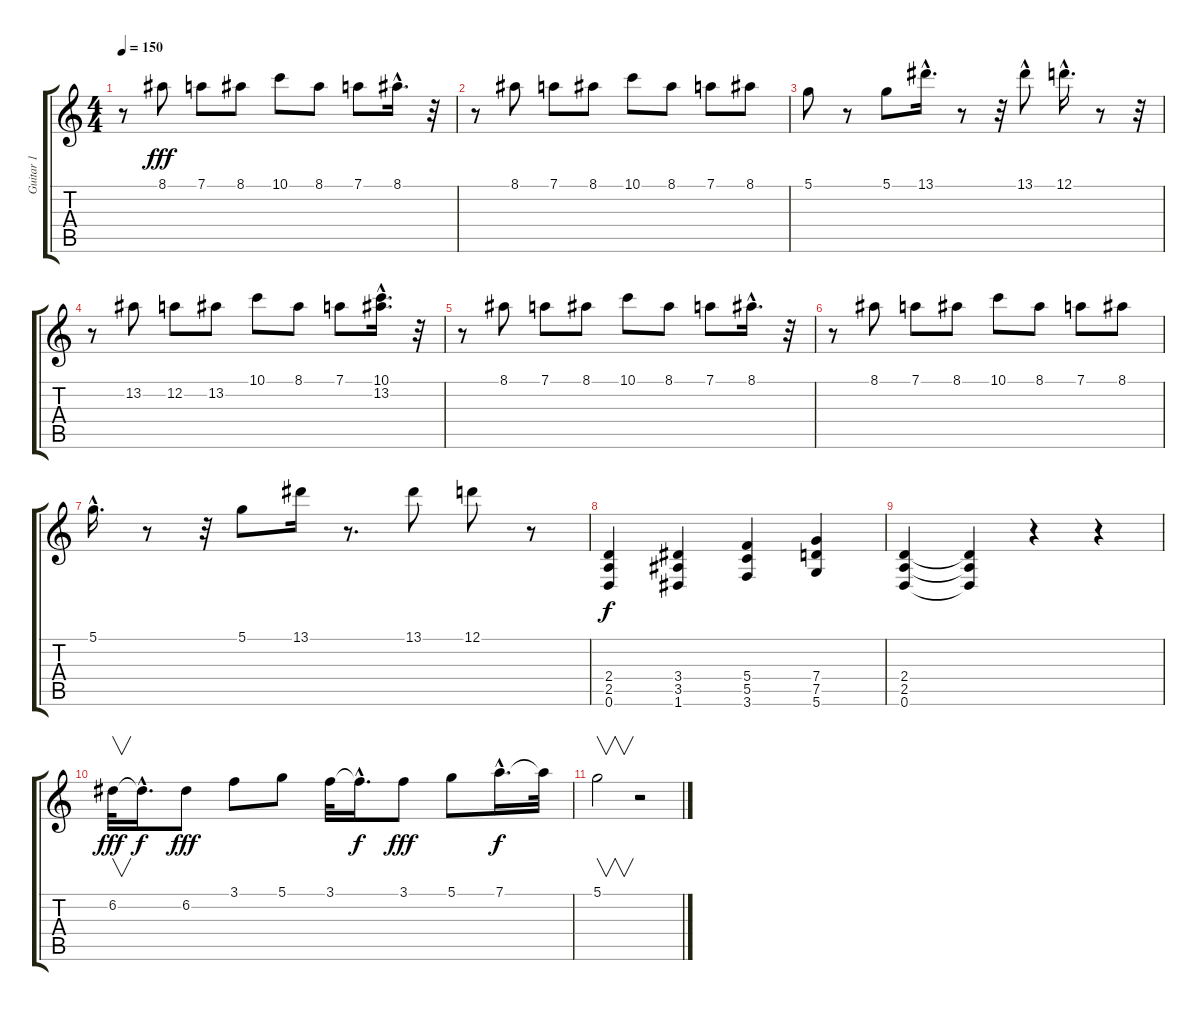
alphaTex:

\track ("Guitar 1" "Guitar 1") {instrument distortionguitar}
\staff {score tabs}
\tuning (D4 A3 F3 C3 G2 D2) {hide}
\ts (4 4)
\tempo 150
\clef g2
\ks c
r.8{dy fff} 8.1.8 7.1.8 8.1.8 10.1.8 8.1.8 7.1.8 8.1{hac}.16{d} r.32 |
r.8 8.1.8 7.1.8 8.1.8 10.1.8 8.1.8 7.1.8 8.1.8 |
5.1.8 r.8 5.1.8 13.1{hac}.16{d} r.8 r.32 13.1{hac}.8 12.1{hac}.16{d} r.8 r.32 |
r.8 13.2.8 12.2.8 13.2.8 10.1.8 8.1.8 7.1.8 (10.1 13.2{hac}).16{d} r.32 |
r.8 8.1.8 7.1.8 8.1.8 10.1.8 8.1.8 7.1.8 8.1{hac}.16{d} r.32 |
r.8 8.1.8 7.1.8 8.1.8 10.1.8 8.1.8 7.1.8 8.1.8 |
5.1{hac}.16{d} r.8 r.32 5.1.8 13.1.16 r.8{d} 13.1.8 12.1.8 r.8 |
(2.4 2.5 0.6).4{dy f} (3.4 3.5 1.6).4 (5.4 5.5 3.6).4 (7.4 7.5 5.6).4 |
(2.4 2.5 0.6).4 (2.4{t} 2.5{t} 0.6{t}).4 r.4 r.4 |
6.2.32{v dy fff} 6.2{hac t}.16{d dy f} 6.2.8{dy fff} 3.1.8 5.1.8 3.1.32 3.1{hac t}.16{d dy f} 3.1.8{dy fff} 5.1.8 7.1{hac}.16{d dy f} 7.1{t}.32 |
5.1.2{v} r.2
